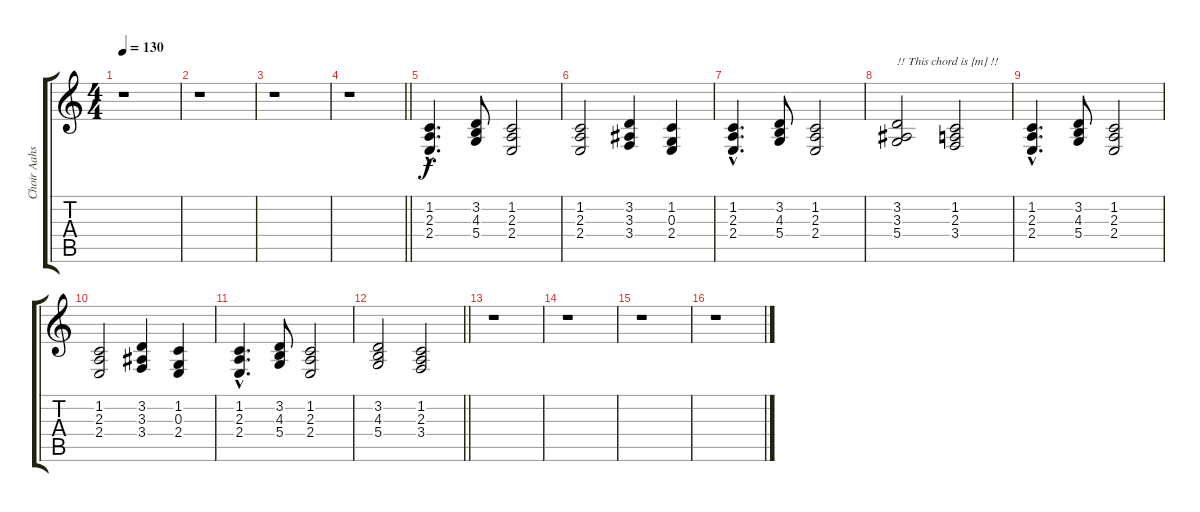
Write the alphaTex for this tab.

\track ("Choir Aahs" "Choir Aahs") {instrument choiraahs}
\staff {score tabs}
\tuning (E4 B3 G3 D3 A2 E2) {hide}
\ts (4 4)
\tempo 130
\clef g2
\ks c
r.1{dy f} |
r.1 |
r.1 |
\barLineRight lightlight
r.1 |
(1.2{hac} 2.3{hac} 2.4{hac}).4{d} (3.2 4.3 5.4).8 (1.2 2.3 2.4).2 |
(1.2 2.3 2.4).2 (3.2 3.3 3.4).4 (1.2 0.3 2.4).4 |
(1.2{hac} 2.3{hac} 2.4{hac}).4{d} (3.2 4.3 5.4).8 (1.2 2.3 2.4).2 |
(3.2 3.3 5.4).2{txt "!! This chord is {m} !!"} (1.2 2.3 3.4).2 |
(1.2{hac} 2.3{hac} 2.4{hac}).4{d} (3.2 4.3 5.4).8 (1.2 2.3 2.4).2 |
(1.2 2.3 2.4).2 (3.2 3.3 3.4).4 (1.2 0.3 2.4).4 |
(1.2{hac} 2.3{hac} 2.4{hac}).4{d} (3.2 4.3 5.4).8 (1.2 2.3 2.4).2 |
\barLineRight lightlight
(3.2 4.3 5.4).2 (1.2 2.3 3.4).2 |
r.1 |
r.1 |
r.1 |
r.1
